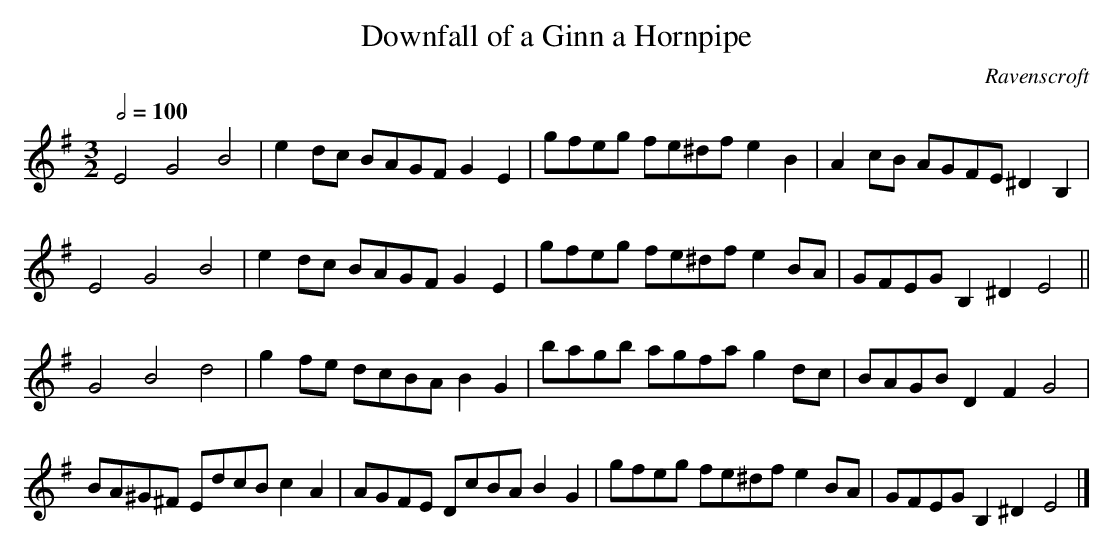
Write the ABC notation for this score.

X:1
T:Downfall of a Ginn a Hornpipe
M:3/2
L:1/8
Q:1/2=100
C:Ravenscroft
K:G
E4G4B4|e2dc BAGF G2E2|gfeg fe^dfe2B2|A2cB AGFE^D2B,2|
E4G4B4|e2dc BAGFG2E2|gfeg fe^dfe2BA|GFEG B,2^D2E4||
G4B4d4|g2fe dcBA B2G2|bagb agfa g2dc|BAGBD2F2G4|
BA^G^F EdcB c2A2| AGFE DcBA B2G2|\
gfeg fe^dfe2BA|GFEGB,2^D2E4|]
